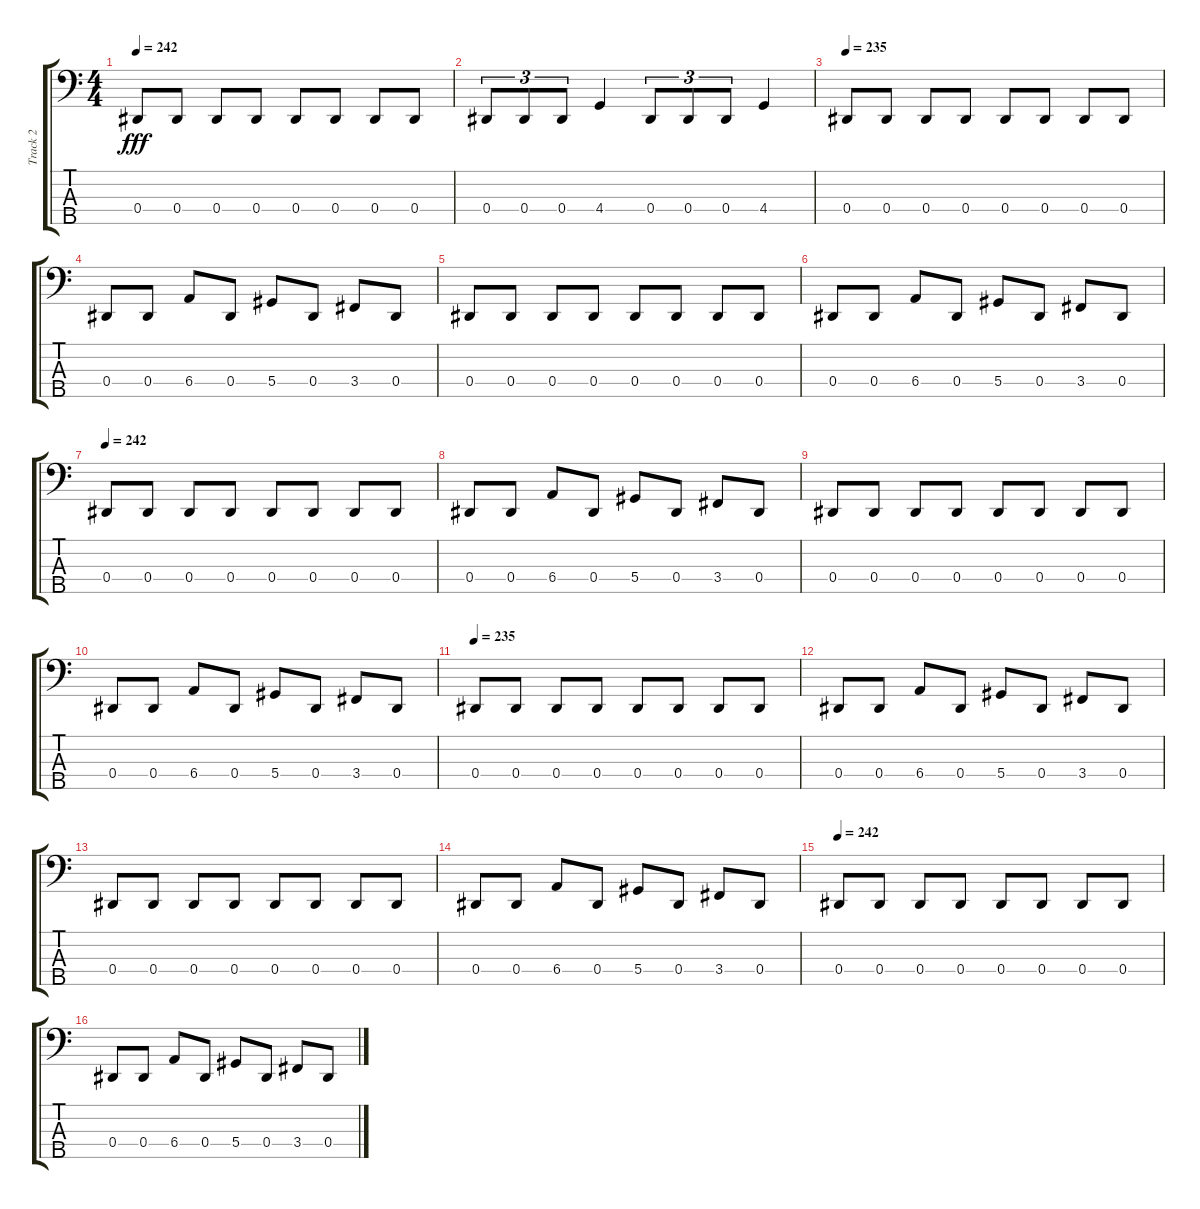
\track ("Track 2" "Track 2") {instrument electricbasspick}
\staff {score tabs}
\tuning (Gb2 Db2 Ab1 Eb1 Bb0) {hide}
\ts (4 4)
\tempo 242
\clef f4
\ks c
0.4.8{dy fff} 0.4.8 0.4.8 0.4.8 0.4.8 0.4.8 0.4.8 0.4.8 |
0.4.8{tu (3 2)} 0.4.8{tu (3 2)} 0.4.8{tu (3 2)} 4.4.4 0.4.8{tu (3 2)} 0.4.8{tu (3 2)} 0.4.8{tu (3 2)} 4.4.4 |
\tempo 235
0.4.8 0.4.8 0.4.8 0.4.8 0.4.8 0.4.8 0.4.8 0.4.8 |
0.4.8 0.4.8 6.4.8 0.4.8 5.4.8 0.4.8 3.4.8 0.4.8 |
0.4.8 0.4.8 0.4.8 0.4.8 0.4.8 0.4.8 0.4.8 0.4.8 |
0.4.8 0.4.8 6.4.8 0.4.8 5.4.8 0.4.8 3.4.8 0.4.8 |
\tempo 242
0.4.8 0.4.8 0.4.8 0.4.8 0.4.8 0.4.8 0.4.8 0.4.8 |
0.4.8 0.4.8 6.4.8 0.4.8 5.4.8 0.4.8 3.4.8 0.4.8 |
0.4.8 0.4.8 0.4.8 0.4.8 0.4.8 0.4.8 0.4.8 0.4.8 |
0.4.8 0.4.8 6.4.8 0.4.8 5.4.8 0.4.8 3.4.8 0.4.8 |
\tempo 235
0.4.8 0.4.8 0.4.8 0.4.8 0.4.8 0.4.8 0.4.8 0.4.8 |
0.4.8 0.4.8 6.4.8 0.4.8 5.4.8 0.4.8 3.4.8 0.4.8 |
0.4.8 0.4.8 0.4.8 0.4.8 0.4.8 0.4.8 0.4.8 0.4.8 |
0.4.8 0.4.8 6.4.8 0.4.8 5.4.8 0.4.8 3.4.8 0.4.8 |
\tempo 242
0.4.8 0.4.8 0.4.8 0.4.8 0.4.8 0.4.8 0.4.8 0.4.8 |
0.4.8 0.4.8 6.4.8 0.4.8 5.4.8 0.4.8 3.4.8 0.4.8
